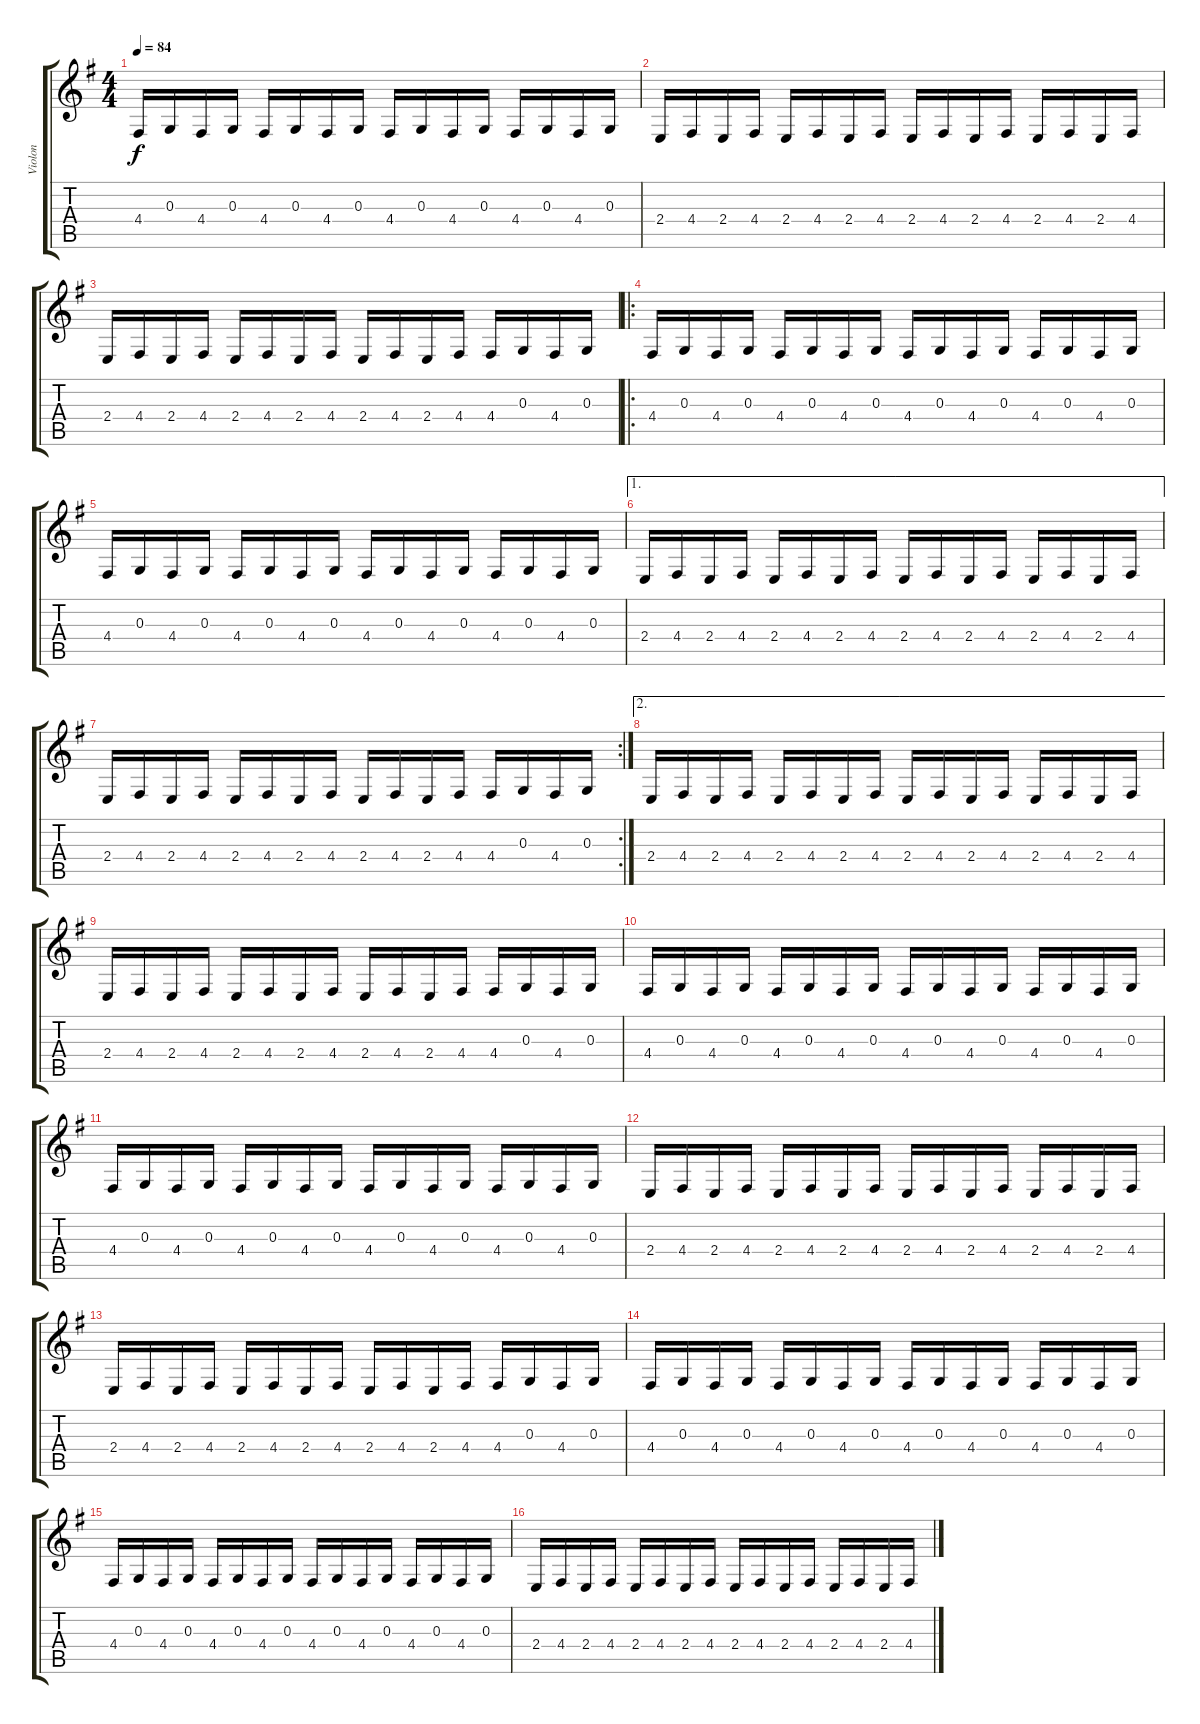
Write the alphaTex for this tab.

\track ("Violon" "Violon") {instrument violin}
\staff {score tabs}
\tuning (E4 B3 G3 D3 A2 E2) {hide}
\ts (4 4)
\tempo 84
\clef g2
\ks g
4.4.16{dy f} 0.3.16 4.4.16 0.3.16 4.4.16 0.3.16 4.4.16 0.3.16 4.4.16 0.3.16 4.4.16 0.3.16 4.4.16 0.3.16 4.4.16 0.3.16 |
2.4.16 4.4.16 2.4.16 4.4.16 2.4.16 4.4.16 2.4.16 4.4.16 2.4.16 4.4.16 2.4.16 4.4.16 2.4.16 4.4.16 2.4.16 4.4.16 |
2.4.16 4.4.16 2.4.16 4.4.16 2.4.16 4.4.16 2.4.16 4.4.16 2.4.16 4.4.16 2.4.16 4.4.16 4.4.16 0.3.16 4.4.16 0.3.16 |
\ro
4.4.16 0.3.16 4.4.16 0.3.16 4.4.16 0.3.16 4.4.16 0.3.16 4.4.16 0.3.16 4.4.16 0.3.16 4.4.16 0.3.16 4.4.16 0.3.16 |
4.4.16 0.3.16 4.4.16 0.3.16 4.4.16 0.3.16 4.4.16 0.3.16 4.4.16 0.3.16 4.4.16 0.3.16 4.4.16 0.3.16 4.4.16 0.3.16 |
\ae 1
2.4.16 4.4.16 2.4.16 4.4.16 2.4.16 4.4.16 2.4.16 4.4.16 2.4.16 4.4.16 2.4.16 4.4.16 2.4.16 4.4.16 2.4.16 4.4.16 |
\rc 2
2.4.16 4.4.16 2.4.16 4.4.16 2.4.16 4.4.16 2.4.16 4.4.16 2.4.16 4.4.16 2.4.16 4.4.16 4.4.16 0.3.16 4.4.16 0.3.16 |
\ae 2
2.4.16 4.4.16 2.4.16 4.4.16 2.4.16 4.4.16 2.4.16 4.4.16 2.4.16 4.4.16 2.4.16 4.4.16 2.4.16 4.4.16 2.4.16 4.4.16 |
2.4.16 4.4.16 2.4.16 4.4.16 2.4.16 4.4.16 2.4.16 4.4.16 2.4.16 4.4.16 2.4.16 4.4.16 4.4.16 0.3.16 4.4.16 0.3.16 |
4.4.16 0.3.16 4.4.16 0.3.16 4.4.16 0.3.16 4.4.16 0.3.16 4.4.16 0.3.16 4.4.16 0.3.16 4.4.16 0.3.16 4.4.16 0.3.16 |
4.4.16 0.3.16 4.4.16 0.3.16 4.4.16 0.3.16 4.4.16 0.3.16 4.4.16 0.3.16 4.4.16 0.3.16 4.4.16 0.3.16 4.4.16 0.3.16 |
2.4.16 4.4.16 2.4.16 4.4.16 2.4.16 4.4.16 2.4.16 4.4.16 2.4.16 4.4.16 2.4.16 4.4.16 2.4.16 4.4.16 2.4.16 4.4.16 |
2.4.16 4.4.16 2.4.16 4.4.16 2.4.16 4.4.16 2.4.16 4.4.16 2.4.16 4.4.16 2.4.16 4.4.16 4.4.16 0.3.16 4.4.16 0.3.16 |
4.4.16 0.3.16 4.4.16 0.3.16 4.4.16 0.3.16 4.4.16 0.3.16 4.4.16 0.3.16 4.4.16 0.3.16 4.4.16 0.3.16 4.4.16 0.3.16 |
4.4.16 0.3.16 4.4.16 0.3.16 4.4.16 0.3.16 4.4.16 0.3.16 4.4.16 0.3.16 4.4.16 0.3.16 4.4.16 0.3.16 4.4.16 0.3.16 |
2.4.16 4.4.16 2.4.16 4.4.16 2.4.16 4.4.16 2.4.16 4.4.16 2.4.16 4.4.16 2.4.16 4.4.16 2.4.16 4.4.16 2.4.16 4.4.16
